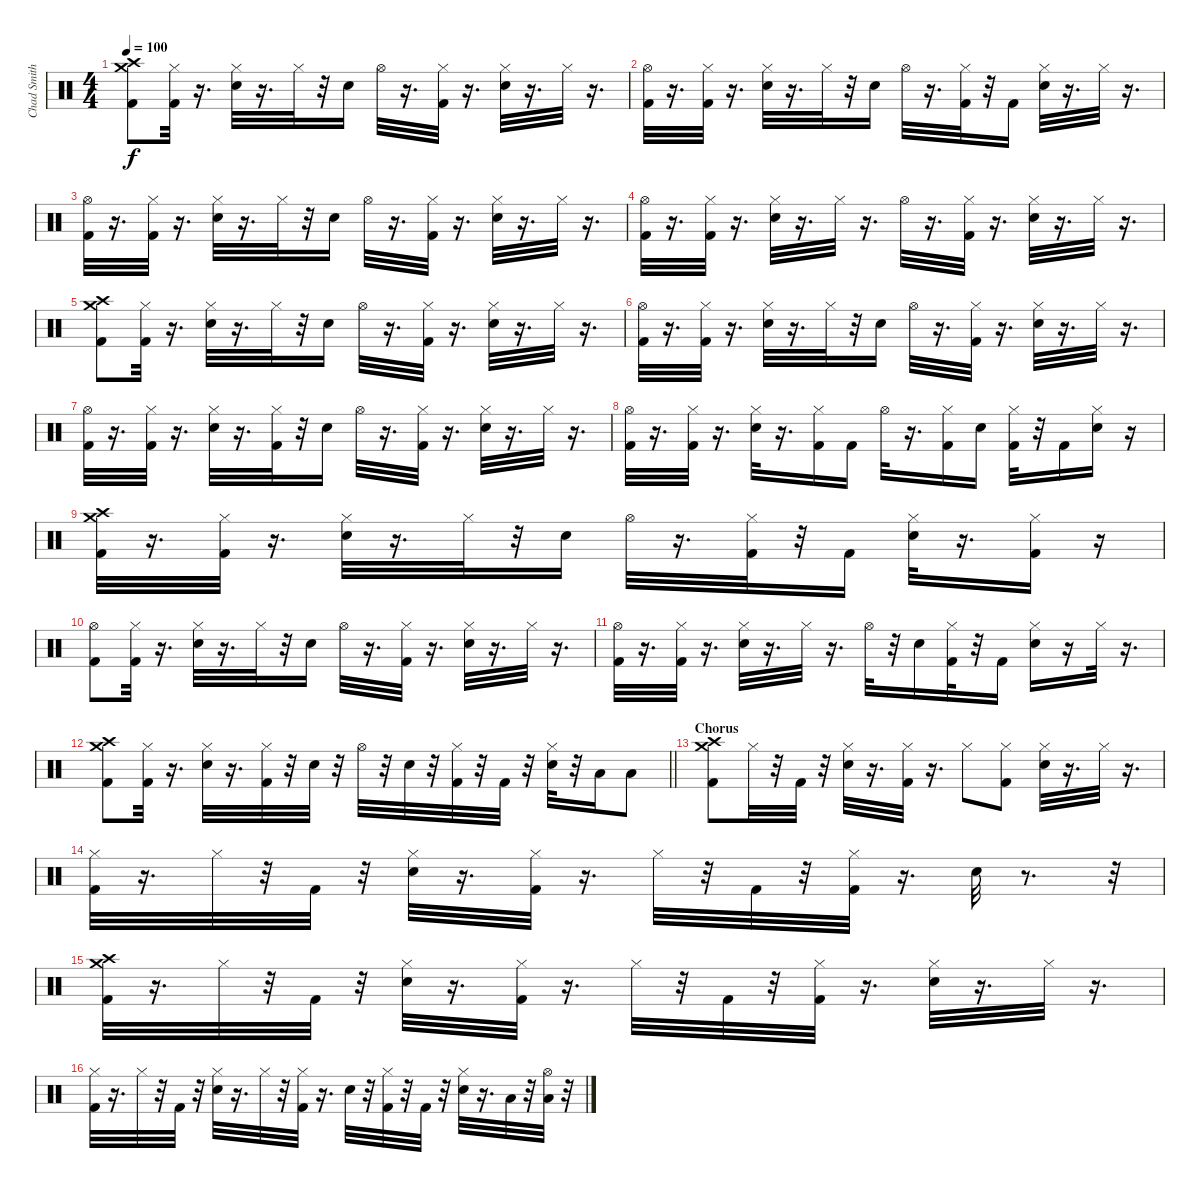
\track ("Chad Smith (Drums)" "Chad Smith") {instrument percussion}
\staff {score}
\articulation defaults
\ts (4 4)
\tempo 100
\clef neutral
\ks c
("Crash medium (hit)" "Crash high (hit)" "Kick (hit) 2").8{dy f} ("Kick (hit) 2" "Hi-Hat (closed)").32 r.16{d} ("Snare (hit) 2" "Hi-Hat (closed)").32 r.16{d} "Hi-Hat (closed)".32 r.32 "Snare (hit) 2".16 "Hi-Hat (open)".32 r.16{d} ("Hi-Hat (closed)" "Kick (hit) 2").32 r.16{d} ("Snare (hit) 2" "Hi-Hat (closed)").32 r.16{d} "Hi-Hat (closed)".32 r.16{d} |
("Kick (hit) 2" "Hi-Hat (open)").32 r.16{d} ("Hi-Hat (closed)" "Kick (hit) 2").32 r.16{d} ("Snare (hit) 2" "Hi-Hat (closed)").32 r.16{d} "Hi-Hat (closed)".32 r.32 "Snare (hit) 2".16 "Hi-Hat (open)".32 r.16{d} ("Hi-Hat (closed)" "Kick (hit) 2").32 r.32 "Kick (hit) 2".16 ("Hi-Hat (closed)" "Snare (hit) 2").32 r.16{d} "Hi-Hat (closed)".32 r.16{d} |
("Kick (hit) 2" "Hi-Hat (open)").32 r.16{d} ("Hi-Hat (closed)" "Kick (hit) 2").32 r.16{d} ("Hi-Hat (closed)" "Snare (hit) 2").32 r.16{d} "Hi-Hat (closed)".32 r.32 "Snare (hit) 2".16 "Hi-Hat (open)".32 r.16{d} ("Hi-Hat (closed)" "Kick (hit) 2").32 r.16{d} ("Hi-Hat (closed)" "Snare (hit) 2").32 r.16{d} "Hi-Hat (closed)".32 r.16{d} |
("Hi-Hat (open)" "Kick (hit) 2").32 r.16{d} ("Hi-Hat (closed)" "Kick (hit) 2").32 r.16{d} ("Snare (hit) 2" "Hi-Hat (closed)").32 r.16{d} "Hi-Hat (closed)".32 r.16{d} "Hi-Hat (open)".32 r.16{d} ("Hi-Hat (closed)" "Kick (hit) 2").32 r.16{d} ("Hi-Hat (closed)" "Snare (hit) 2").32 r.16{d} "Hi-Hat (closed)".32 r.16{d} |
("Crash medium (hit)" "Kick (hit) 2" "Crash high (hit)").8 ("Kick (hit) 2" "Hi-Hat (closed)").32 r.16{d} ("Hi-Hat (closed)" "Snare (hit) 2").32 r.16{d} "Hi-Hat (closed)".32 r.32 "Snare (hit) 2".16 "Hi-Hat (open)".32 r.16{d} ("Hi-Hat (closed)" "Kick (hit) 2").32 r.16{d} ("Hi-Hat (closed)" "Snare (hit) 2").32 r.16{d} "Hi-Hat (closed)".32 r.16{d} |
("Kick (hit) 2" "Hi-Hat (open)").32 r.16{d} ("Hi-Hat (closed)" "Kick (hit) 2").32 r.16{d} ("Snare (hit) 2" "Hi-Hat (closed)").32 r.16{d} "Hi-Hat (closed)".32 r.32 "Snare (hit) 2".16 "Hi-Hat (open)".32 r.16{d} ("Hi-Hat (closed)" "Kick (hit) 2").32 r.16{d} ("Snare (hit) 2" "Hi-Hat (closed)").32 r.16{d} "Hi-Hat (closed)".32 r.16{d} |
("Hi-Hat (open)" "Kick (hit) 2").32 r.16{d} ("Hi-Hat (closed)" "Kick (hit) 2").32 r.16{d} ("Snare (hit) 2" "Hi-Hat (closed)").32 r.16{d} ("Hi-Hat (closed)" "Kick (hit) 2").32 r.32 "Snare (hit) 2".16 "Hi-Hat (open)".32 r.16{d} ("Hi-Hat (closed)" "Kick (hit) 2").32 r.16{d} ("Snare (hit) 2" "Hi-Hat (closed)").32 r.16{d} "Hi-Hat (closed)".32 r.16{d} |
("Hi-Hat (open)" "Kick (hit) 2").32 r.16{d} ("Hi-Hat (closed)" "Kick (hit) 2").32 r.16{d} ("Hi-Hat (closed)" "Snare (hit) 2").32 r.16{d} ("Kick (hit) 2" "Hi-Hat (closed)").16 "Kick (hit) 2".16 "Hi-Hat (open)".32 r.16{d} ("Kick (hit) 2" "Hi-Hat (closed)").16 "Snare (hit) 2".16 ("Kick (hit) 2" "Hi-Hat (closed)").32 r.32 "Kick (hit) 2".16 ("Snare (hit) 2" "Hi-Hat (closed)").16 r.16 |
("Kick (hit) 2" "Crash medium (hit)" "Crash high (hit)").32 r.16{d} ("Hi-Hat (closed)" "Kick (hit) 2").32 r.16{d} ("Snare (hit) 2" "Hi-Hat (closed)").32 r.16{d} "Hi-Hat (closed)".32 r.32 "Snare (hit) 2".16 "Hi-Hat (open)".32 r.16{d} ("Hi-Hat (closed)" "Kick (hit) 2").32 r.32 "Kick (hit) 2".16 ("Hi-Hat (closed)" "Snare (hit) 2").32 r.16{d} ("Kick (hit) 2" "Hi-Hat (closed)").16 r.16 |
("Hi-Hat (open)" "Kick (hit) 2").8 ("Hi-Hat (closed)" "Kick (hit) 2").32 r.16{d} ("Snare (hit) 2" "Hi-Hat (closed)").32 r.16{d} "Hi-Hat (closed)".32 r.32 "Snare (hit) 2".16 "Hi-Hat (open)".32 r.16{d} ("Hi-Hat (closed)" "Kick (hit) 2").32 r.16{d} ("Snare (hit) 2" "Hi-Hat (closed)").32 r.16{d} "Hi-Hat (closed)".32 r.16{d} |
("Kick (hit) 2" "Hi-Hat (open)").32 r.16{d} ("Hi-Hat (closed)" "Kick (hit) 2").32 r.16{d} ("Snare (hit) 2" "Hi-Hat (closed)").32 r.16{d} "Hi-Hat (closed)".32 r.16{d} "Hi-Hat (open)".32 r.32 "Snare (hit) 2".16 ("Hi-Hat (closed)" "Kick (hit) 2").32 r.32 "Kick (hit) 2".16 ("Hi-Hat (closed)" "Snare (hit) 2").16 r.16 "Hi-Hat (closed)".32 r.16{d} |
\barLineRight lightlight
("Crash medium (hit)" "Kick (hit) 2" "Crash high (hit)").8 ("Kick (hit) 2" "Hi-Hat (closed)").32 r.16{d} ("Hi-Hat (closed)" "Snare (hit) 2").32 r.16{d} ("Kick (hit) 2" "Hi-Hat (closed)").32 r.32 "Snare (hit) 2".32 r.32 "Hi-Hat (open)".32 r.32 "Snare (hit) 2".32 r.32 ("Hi-Hat (closed)" "Kick (hit) 2").32 r.32 "Kick (hit) 2".32 r.32 ("Snare (hit) 2" "Hi-Hat (closed)").32 r.32 "Low Floor Tom (hit)".16 "Low Floor Tom (hit)".8 |
\section ("" "Chorus")
("Crash medium (hit)" "Kick (hit) 2" "Crash high (hit)").8 "Hi-Hat (closed)".32 r.32 "Kick (hit) 2".32 r.32 ("Hi-Hat (closed)" "Snare (hit) 2").32 r.16{d} ("Hi-Hat (closed)" "Kick (hit) 2").32 r.16{d} "Hi-Hat (closed)".8 ("Kick (hit) 2" "Hi-Hat (closed)").8 ("Snare (hit) 2" "Hi-Hat (closed)").32 r.16{d} "Hi-Hat (closed)".32 r.16{d} |
("Hi-Hat (closed)" "Kick (hit) 2").32 r.16{d} "Hi-Hat (closed)".32 r.32 "Kick (hit) 2".32 r.32 ("Hi-Hat (closed)" "Snare (hit) 2").32 r.16{d} ("Hi-Hat (closed)" "Kick (hit) 2").32 r.16{d} "Hi-Hat (closed)".32 r.32 "Kick (hit) 2".32 r.32 ("Kick (hit) 2" "Hi-Hat (closed)").32 r.16{d} "Snare (hit) 2".32 r.8{d} r.32 |
("Crash medium (hit)" "Kick (hit) 2" "Crash high (hit)").32 r.16{d} "Hi-Hat (closed)".32 r.32 "Kick (hit) 2".32 r.32 ("Snare (hit) 2" "Hi-Hat (closed)").32 r.16{d} ("Hi-Hat (closed)" "Kick (hit) 2").32 r.16{d} "Hi-Hat (closed)".32 r.32 "Kick (hit) 2".32 r.32 ("Kick (hit) 2" "Hi-Hat (closed)").32 r.16{d} ("Hi-Hat (closed)" "Snare (hit) 2").32 r.16{d} "Hi-Hat (closed)".32 r.16{d} |
("Kick (hit) 2" "Hi-Hat (closed)").32 r.16{d} "Hi-Hat (closed)".32 r.32 "Kick (hit) 2".32 r.32 ("Snare (hit) 2" "Hi-Hat (closed)").32 r.16{d} "Hi-Hat (closed)".32 r.32 ("Kick (hit) 2" "Hi-Hat (closed)").32 r.16{d} "Snare (hit) 2".32 r.32 ("Kick (hit) 2" "Hi-Hat (closed)").32 r.32 "Kick (hit) 2".32 r.32 ("Snare (hit) 2" "Hi-Hat (closed)").32 r.16{d} "Low Floor Tom (hit)".32 r.32 ("Hi-Hat (open)" "Low Floor Tom (hit)").32 r.32
